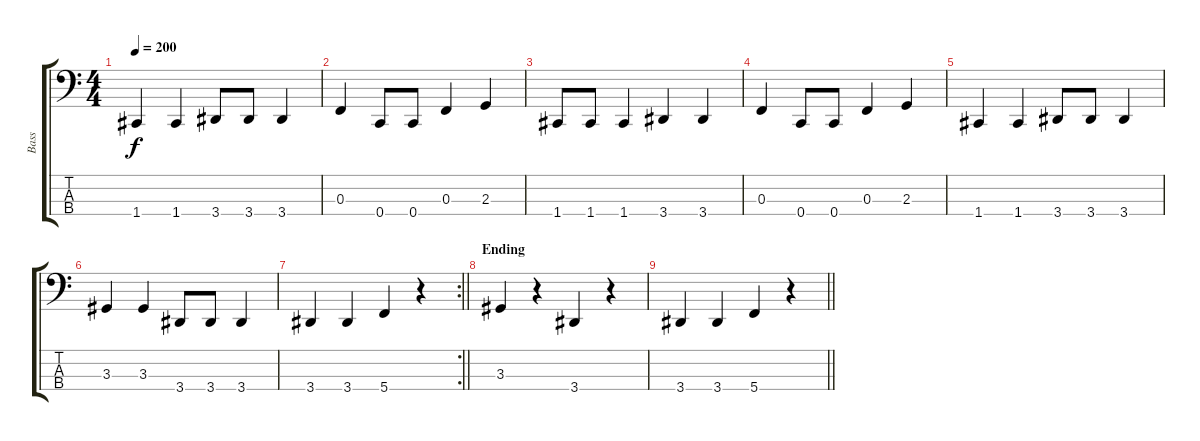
\track ("Bass" "Bass") {instrument electricbassfinger}
\staff {score tabs}
\tuning (Eb2 Bb1 F1 C1) {hide}
\ts (4 4)
\tempo 200
\clef f4
\ks c
1.4.4{dy f} 1.4.4 3.4.8 3.4.8 3.4.4 |
0.3.4 0.4.8 0.4.8 0.3.4 2.3.4 |
1.4.8 1.4.8 1.4.4 3.4.4 3.4.4 |
0.3.4 0.4.8 0.4.8 0.3.4 2.3.4 |
1.4.4 1.4.4 3.4.8 3.4.8 3.4.4 |
3.3.4 3.3.4 3.4.8 3.4.8 3.4.4 |
\rc 2
\barLineRight lightlight
3.4.4 3.4.4 5.4.4 r.4 |
\section ("" "Ending")
3.3.4 r.4 3.4.4 r.4 |
\barLineRight lightlight
3.4.4 3.4.4 5.4.4 r.4
